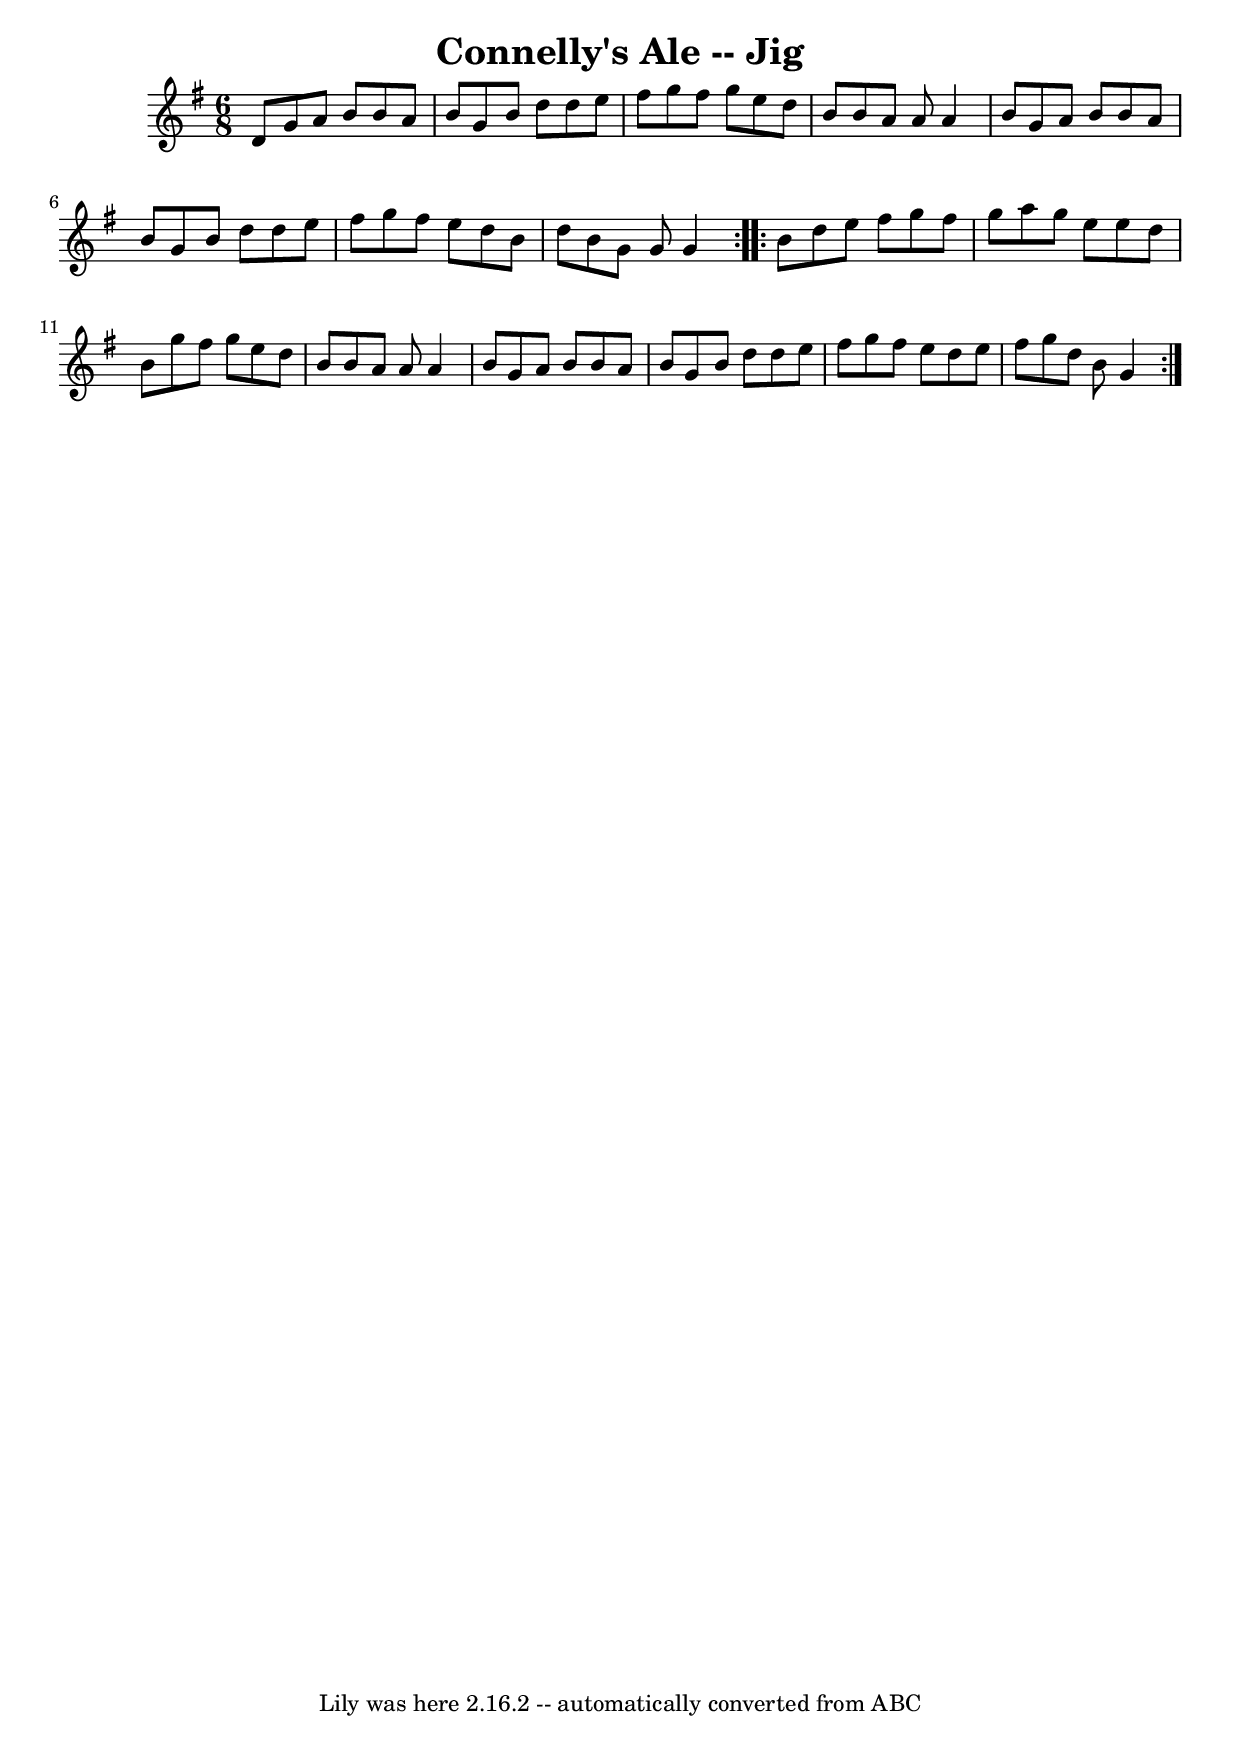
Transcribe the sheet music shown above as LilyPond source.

\version "2.7.40"
\include "Mammoth.ily"
\header {
	%% book = "Ryan's Mammoth Collection"
	crossRefNumber = "1"
	footnotes = "\\\\111 622"
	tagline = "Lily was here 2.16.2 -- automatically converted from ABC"
	title = "Connelly's Ale -- Jig"
}
voicedefault =  {
\set Score.defaultBarType = "empty"

\repeat volta 2 {
\time 6/8 \key g \major d'8  |
 g'8 a'8 b'8 b'8 a'8    
b'8    |
 g'8 b'8 d''8 d''8 e''8 fis''8    |
   
g''8 fis''8 g''8 e''8 d''8 b'8    |
 b'8 a'8 a'8   
 a'4 b'8    |
 g'8 a'8 b'8 b'8 a'8 b'8    |
  
 g'8 b'8 d''8 d''8 e''8 fis''8    |
 g''8 fis''8    
e''8 d''8 b'8 d''8    |
 b'8 g'8 g'8 g'4  }     
\repeat volta 2 { b'8  |
 d''8 e''8 fis''8 g''8 fis''8  
 g''8    |
 a''8 g''8 e''8 e''8 d''8 b'8    |
   
g''8 fis''8 g''8 e''8 d''8 b'8    |
 b'8 a'8 a'8   
 a'4 b'8    |
 g'8 a'8 b'8 b'8 a'8 b'8    |
  
 g'8 b'8 d''8 d''8 e''8 fis''8    |
 g''8 fis''8    
e''8 d''8 e''8 fis''8    |
 g''8 d''8 b'8 g'4  }   
}

\score{
    <<

	\context Staff="default"
	{
	    \voicedefault 
	}

    >>
	\layout {
	}
	\midi {}
}
